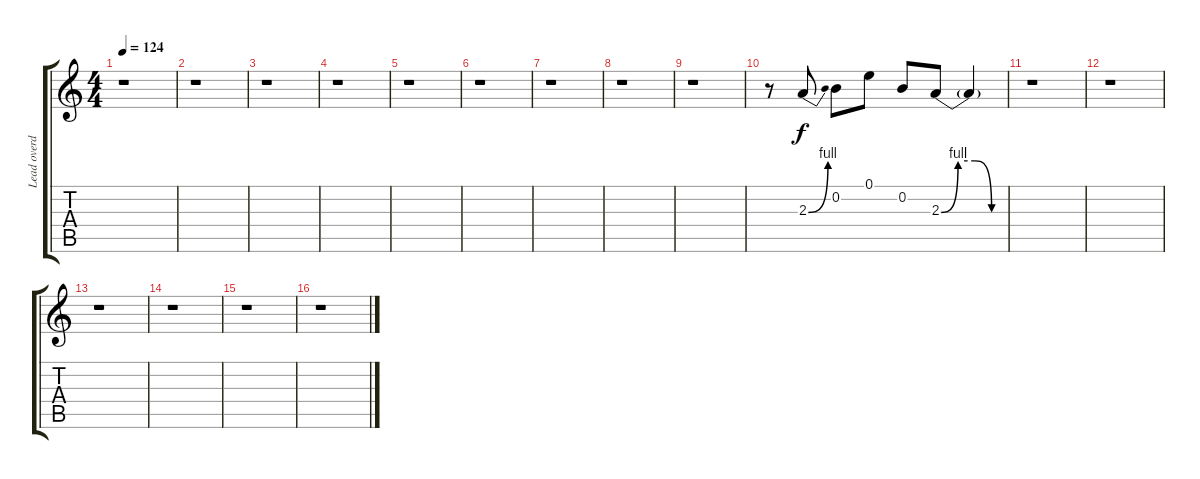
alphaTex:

\track ("Lead overdubs" "Lead overd") {instrument overdrivenguitar}
\staff {score tabs}
\tuning (E4 B3 G3 D3 A2 E2) {hide}
\ts (4 4)
\tempo 124
\clef g2
\ks c
r.1{dy f} |
r.1 |
r.1 |
r.1 |
r.1 |
r.1 |
r.1 |
r.1 |
r.1 |
r.8 2.3{be (bend 0 0 60 4)}.8 0.2.8 0.1.8 0.2.8 2.3{be (custom 0 0 15 4 30 4 45 0 60 0)}.8 2.3{t}.4 |
r.1 |
r.1 |
r.1 |
r.1 |
r.1 |
r.1
